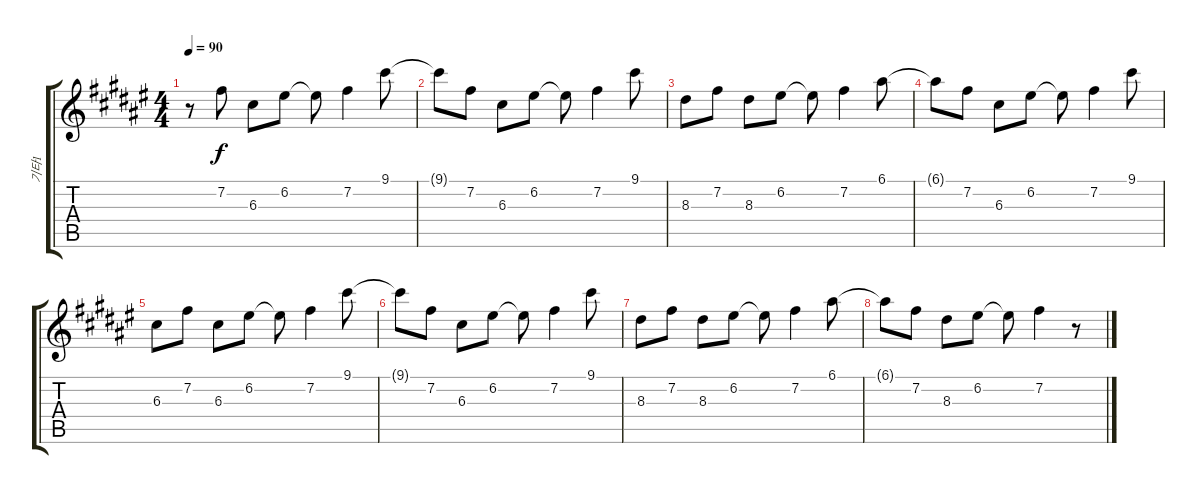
\track ("기타1" "기타1") {instrument electricguitarjazz}
\staff {score tabs}
\tuning (E4 B3 G3 D3 A2 E2) {hide}
\ts (4 4)
\tempo 90
\clef g2
\ks f#
r.8{dy f instrument electricguitarjazz} 7.2.8 6.3.8 6.2.8 6.2{t}.8 7.2.4 9.1.8 |
9.1{t}.8 7.2.8 6.3.8 6.2.8 6.2{t}.8 7.2.4 9.1.8 |
8.3.8 7.2.8 8.3.8 6.2.8 6.2{t}.8 7.2.4 6.1.8 |
6.1{t}.8 7.2.8 6.3.8 6.2.8 6.2{t}.8 7.2.4 9.1.8 |
6.3.8 7.2.8 6.3.8 6.2.8 6.2{t}.8 7.2.4 9.1.8 |
9.1{t}.8 7.2.8 6.3.8 6.2.8 6.2{t}.8 7.2.4 9.1.8 |
8.3.8 7.2.8 8.3.8 6.2.8 6.2{t}.8 7.2.4 6.1.8 |
6.1{t}.8 7.2.8 8.3.8 6.2.8 6.2{t}.8 7.2.4 r.8
